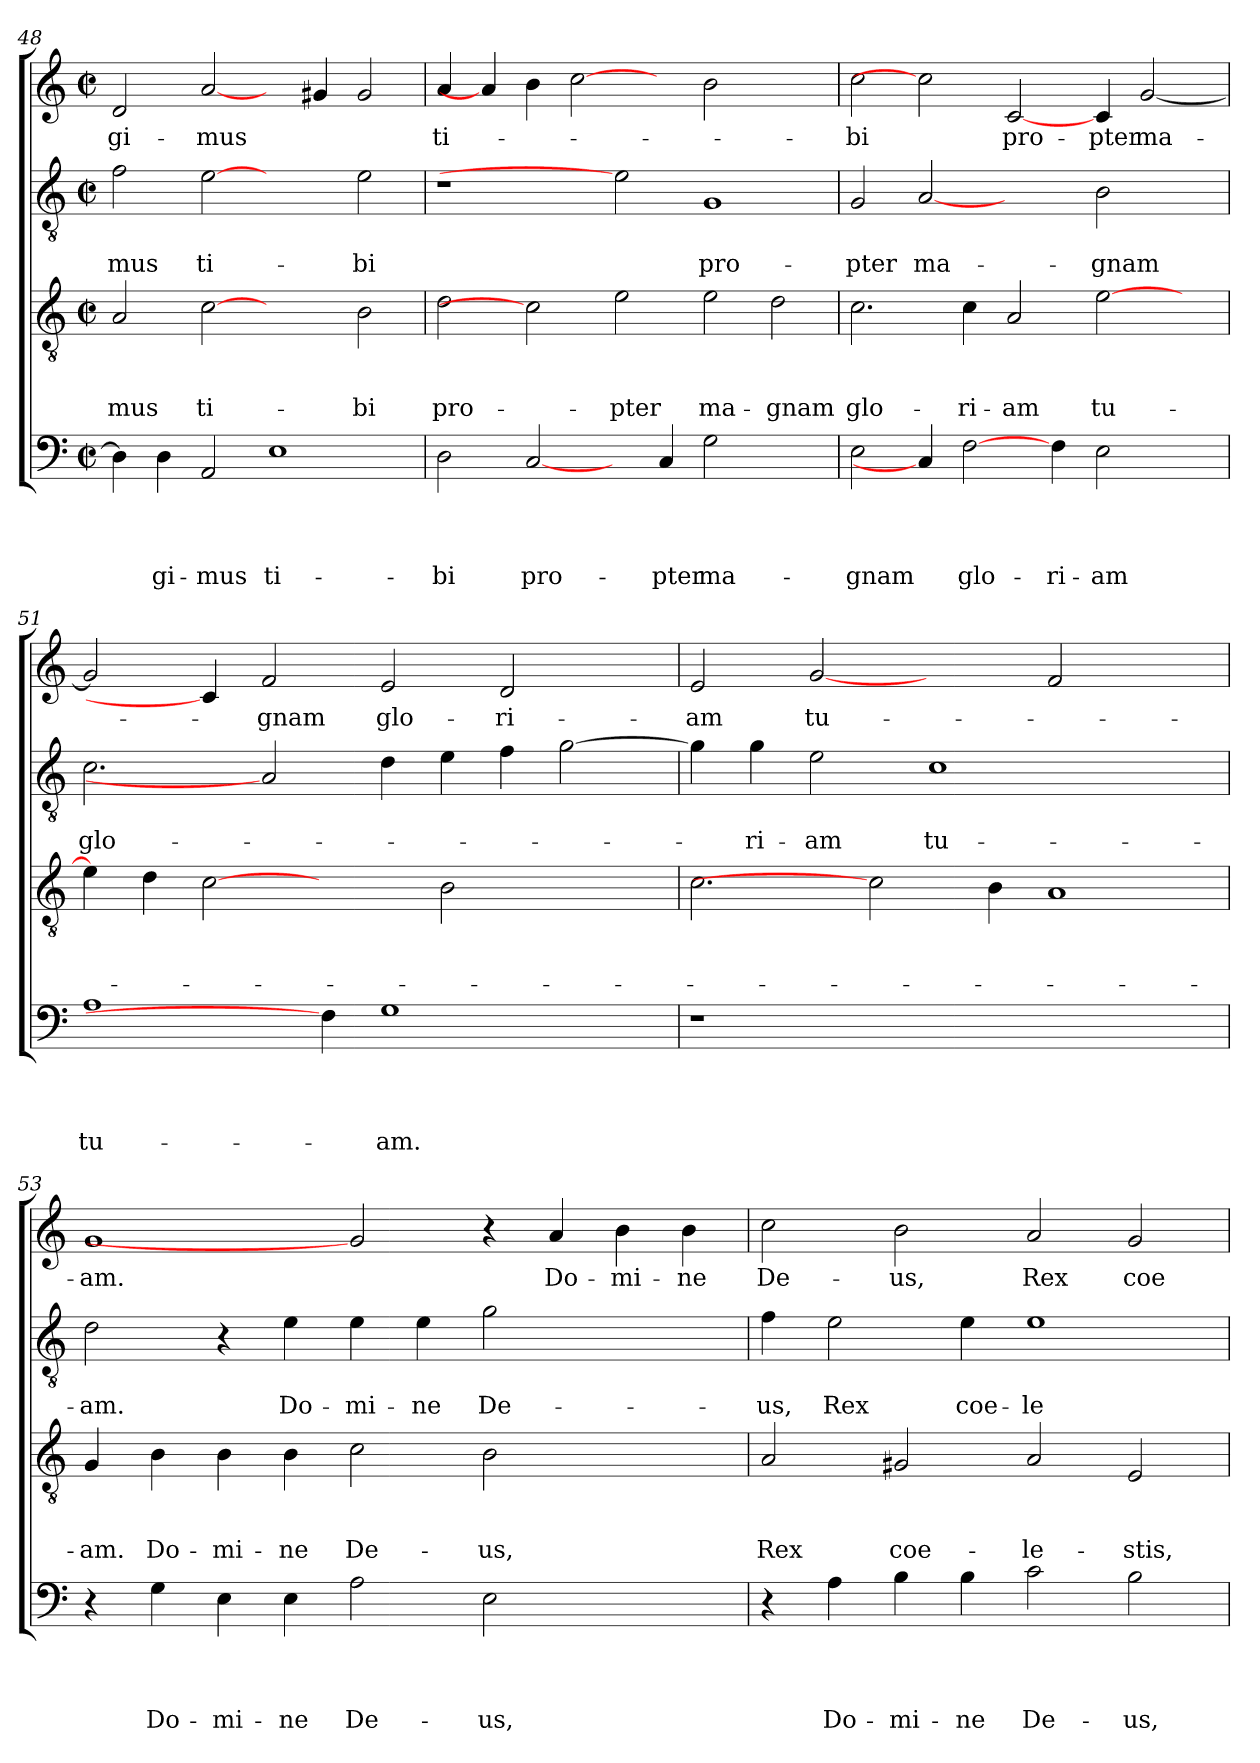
**kern	**text	**text	**text	**text	**kern	**text	**text	**text	**kern	**text	**text	**kern	**text
*part4	*part4	*part4	*part4	*part4	*part3	*part3	*part3	*part3	*part2	*part2	*part2	*part1	*part1
*staff4	*staff4	*staff4	*staff4	*staff4	*staff3	*staff3	*staff3	*staff3	*staff2	*staff2	*staff2	*staff1	*staff1
*clefF4	*	*	*	*	*clefGv2	*	*	*	*clefGv2	*	*	*clefG2	*
*k[]	*	*	*	*	*k[]	*	*	*	*k[]	*	*	*k[]	*
*C:	*	*	*	*	*C:	*	*	*	*C:	*	*	*C:	*
*M2/2	*	*	*	*	*M2/2	*	*	*	*M2/2	*	*	*M2/2	*
*met(c|)	*	*	*	*	*met(c|)	*	*	*	*met(c|)	*	*	*met(c|)	*
=48	=48	=48	=48	=48	=48	=48	=48	=48	=48	=48	=48	=48	=48
4D\]	.	.	.	.	2A/	.	.	-mus	2f\	.	-mus	2d/	-gi-
4D\	.	.	.	-gi-	.	.	.	.	.	.	.	.	.
2AA/	.	.	.	-mus	[2c	.	.	ti-	[2e	.	ti-	[2a/	-mus
1E	.	.	.	ti-	2ryy	.	.	.	2ryy	.	.	4ryy	.
.	.	.	.	.	.	.	.	.	.	.	.	4g#X/	.
.	.	.	.	.	2B\	.	.	-bi	2e\	.	-bi	2g#/	.
=49	=49	=49	=49	=49	=49	=49	=49	=49	=49	=49	=49	=49	=49
2D\	.	.	.	-bi	2d\	.	.	pro-	1r	.	.	4a/	ti-
.	.	.	.	.	.	.	.	.	.	.	.	4a/]	.
[2C/	.	.	.	pro-	2c]	.	.	.	.	.	.	4b\	.
.	.	.	.	.	.	.	.	.	.	.	.	[2cc	.
4ryy	.	.	.	.	2e\	.	.	-pter	2e]	.	.	.	.
4C/	.	.	.	-pter	.	.	.	.	.	.	.	4ryy	.
2G\	.	.	.	ma-	2e\	.	.	ma-	1G	.	pro-	2b\	.
2ryy	.	.	.	.	2d\	.	.	-gnam	.	.	.	2ryy	.
=50	=50	=50	=50	=50	=50	=50	=50	=50	=50	=50	=50	=50	=50
2E\	.	.	.	-gnam	2.c\	.	.	glo-	2G/	.	-pter	2cc\	-bi
4C/]	.	.	.	.	.	.	.	.	[2A	.	ma-	2cc]	.
[2F\	.	.	.	glo-	4c\	.	.	-ri-	.	.	.	.	.
.	.	.	.	.	2A/	.	.	-am	2ryy	.	.	[2c/	pro-
4F\	.	.	.	-ri-	.	.	.	.	.	.	.	.	.
2E\	.	.	.	-am	[2e\	.	.	tu-	2B\	.	-gnam	4c/	-pter
.	.	.	.	.	.	.	.	.	.	.	.	[2g/	ma-
4ryy	.	.	.	.	4ryy	.	.	.	4ryy	.	.	.	.
!!LO:LB:g=z
=51	=51	=51	=51	=51	=51	=51	=51	=51	=51	=51	=51	=51	=51
1A	.	.	.	tu-	4e\]	.	.	.	2.c\	.	glo-	2g/]	.
.	.	.	.	.	4d\	.	.	.	.	.	.	.	.
.	.	.	.	.	[2c	.	.	.	.	.	.	4c/]	.
.	.	.	.	.	.	.	.	.	2A]	.	.	2f/	-gnam
4F\]	.	.	.	.	2ryy	.	.	.	.	.	.	.	.
1G	.	.	.	-am.	.	.	.	.	4d\	.	.	2e/	glo-
.	.	.	.	.	2B\	.	.	.	4e\	.	.	.	.
.	.	.	.	.	.	.	.	.	4f\	.	.	2d/	-ri-
.	.	.	.	.	2ryy	.	.	.	[2g\	.	.	.	.
4ryy	.	.	.	.	.	.	.	.	.	.	.	4ryy	.
=52	=52	=52	=52	=52	=52	=52	=52	=52	=52	=52	=52	=52	=52
1r	.	.	.	.	2.c\	.	.	.	4g\]	.	.	2e/	-am
.	.	.	.	.	.	.	.	.	4g\	.	-ri-	.	.
.	.	.	.	.	.	.	.	.	2e\	.	-am	[2g	tu-
.	.	.	.	.	2c]	.	.	.	.	.	.	.	.
1.ryy	.	.	.	.	.	.	.	.	1c	.	tu-	2ryy	.
.	.	.	.	.	4B\	.	.	.	.	.	.	.	.
.	.	.	.	.	1A	.	.	.	.	.	.	2f/	.
.	.	.	.	.	.	.	.	.	2ryy	.	.	2ryy	.
=53	=53	=53	=53	=53	=53	=53	=53	=53	=53	=53	=53	=53	=53
4r	.	.	.	.	4G/	.	.	-am.	2d\	.	-am.	1g	-am.
4G\	.	.	.	Do-	4B\	.	.	Do-	.	.	.	.	.
4E\	.	.	.	-mi-	4B\	.	.	-mi-	4r	.	.	.	.
4E\	.	.	.	-ne	4B\	.	.	-ne	4e\	.	Do-	.	.
2A\	.	.	.	De-	2c\	.	.	De-	4e\	.	-mi-	2g]	.
.	.	.	.	.	.	.	.	.	4e\	.	-ne	.	.
2E\	.	.	.	-us,	2B\	.	.	-us,	2g\	.	De-	4r	.
.	.	.	.	.	.	.	.	.	.	.	.	4a/	Do-
2ryy	.	.	.	.	2ryy	.	.	.	2ryy	.	.	4b\	-mi-
.	.	.	.	.	.	.	.	.	.	.	.	4b\	-ne
=54	=54	=54	=54	=54	=54	=54	=54	=54	=54	=54	=54	=54	=54
4r	.	.	.	.	2A/	.	.	Rex	4f\	.	-us,	2cc\	De-
4A\	.	.	.	Do-	.	.	.	.	2e\	.	Rex	.	.
4B\	.	.	.	-mi-	2G#X/	.	.	coe-	.	.	.	2b\	-us,
4B\	.	.	.	-ne	.	.	.	.	4e\	.	coe-	.	.
2c\	.	.	.	De-	2A/	.	.	-le-	1e	.	-le-	2a/	Rex
2B\	.	.	.	-us,	2E/	.	.	-stis,	.	.	.	2g/	coe-
=	=	=	=	=	=	=	=	=	=	=	=	=	=
*-	*-	*-	*-	*-	*-	*-	*-	*-	*-	*-	*-	*-	*-
